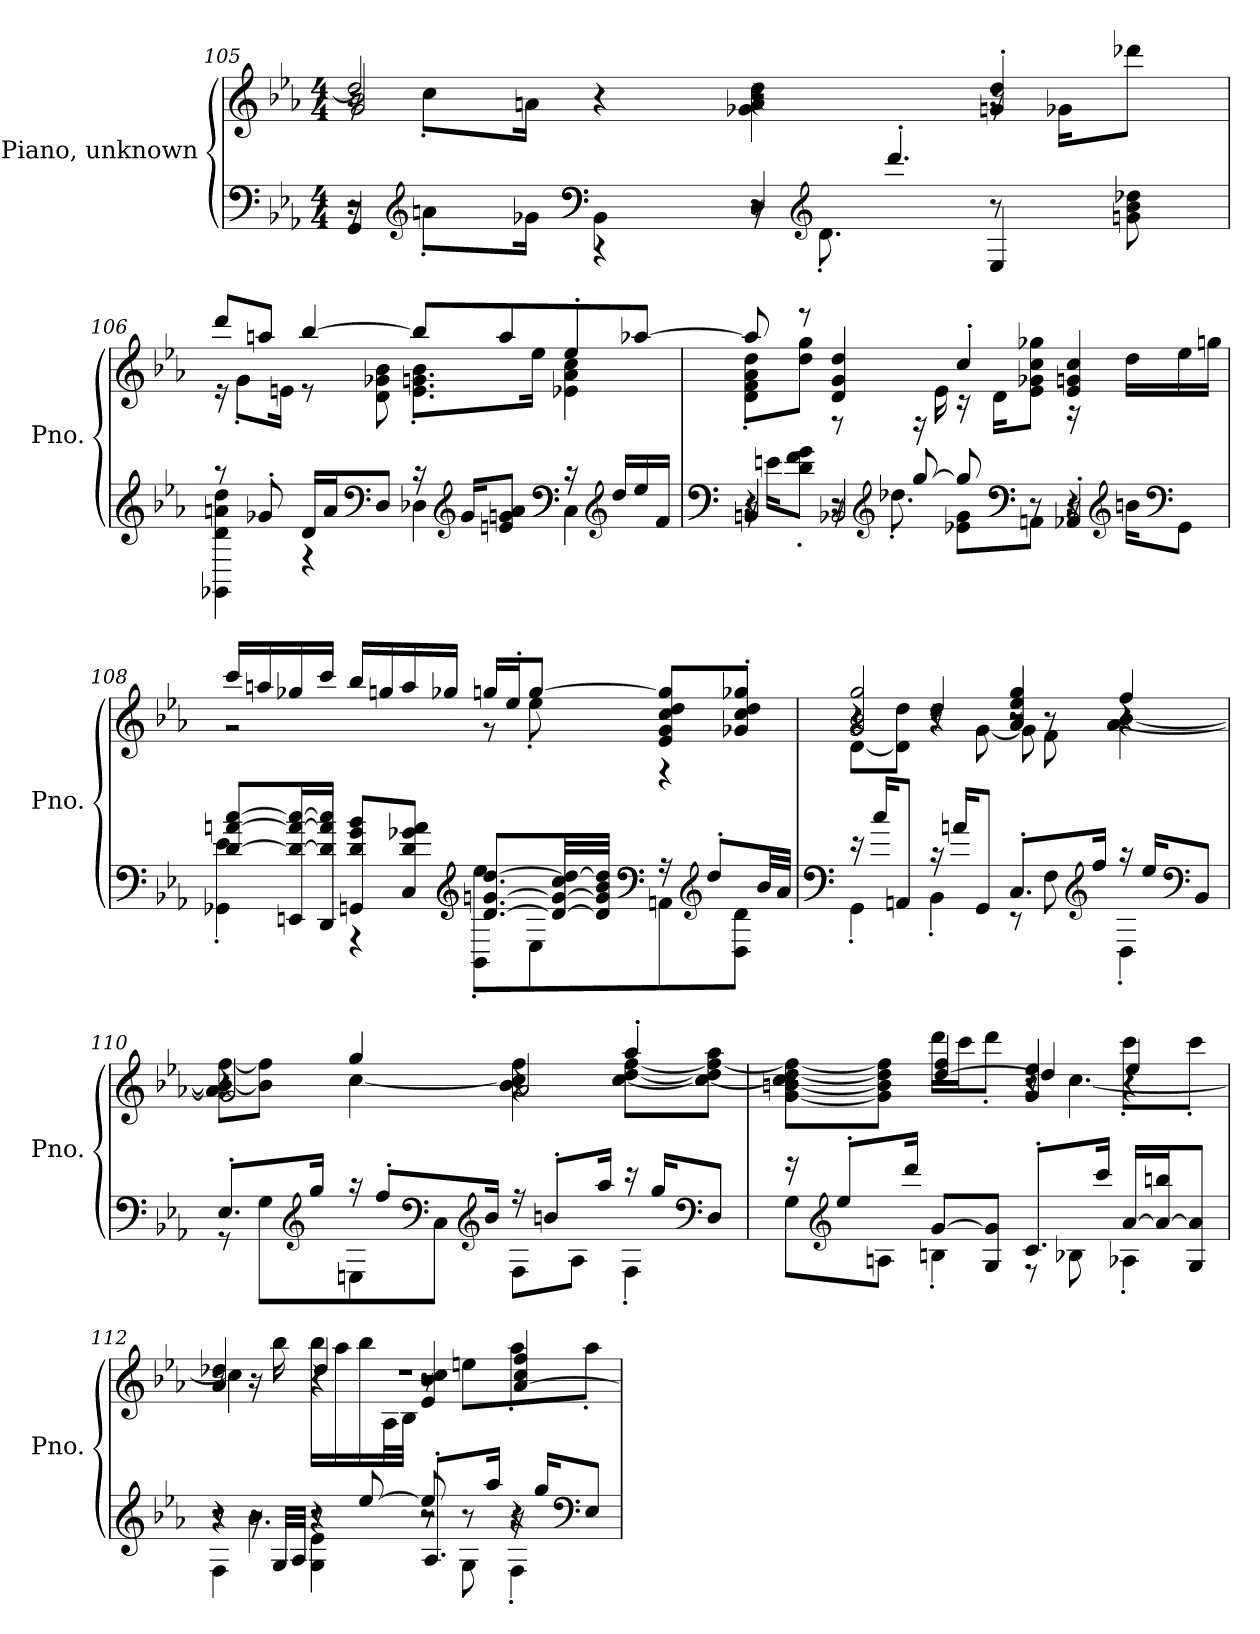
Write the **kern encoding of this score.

**kern	**kern
*part1	*part1
*staff2	*staff1
*I"Piano, unknown	*
*I'Pno.	*
*clefF4	*clefG2
*k[b-e-a-]	*k[b-e-a-]
*M4/4	*M4/4
=105	=105
*^	*^
*	*^	*	*^
2r	16r	4GG/	2dd/]	16r	2g/ 2b-/
*clefG2	*	*	*	*	*
.	8an'\L	.	.	8cc'\L	.
.	16g-X\Jk	.	.	16an\Jk	.
*clefF4	*	*	*	*	*
.	4BB-\	4r	.	4r	.
8r	16r	4D/	2r	4g-X\ 4a\ 4dd\	4r
*clefG2	*	*	*	*	*
.	8.d'\	.	.	.	.
4.ddd'/	.	.	.	.	.
.	8r	4E-/	.	16r	4gn/' 4dd/'
.	.	.	.	16g-X\KL	.
.	8gn\ 8b-\ 8dd-X\	.	.	8ddd-X\J	.
*	*v	*v	*	*	*
*	*	*	*v	*v
!!LO:PB:g=z
=106	=106	=106	=106
8r	4GG-X\ 4d\ 4an\ 4dd\	8ddd/L	16r
.	.	.	8g'\L
8g-X'/	.	8aan/J	.
.	.	.	16en\Jk
16d/LL	4r	[4bb-/	8r
16a/J	.	.	.
*clefF4	*	*	*
8D/J	.	.	8d\ 8g-X\ 8b-\
16r	4D-X\	8bb-/L]	8.e\' 8.gn\' 8.b-\'L
*clefG2	*	*	*
16g-/KL	.	.	.
8en/ 8gn/ 8a/J	.	8aa/	.
.	.	.	16ee-\Jk
*clefF4	*	*	*
16r	4C\	8ee-'/	4e-X\ 4a-\ 4cc\
*clefG2	*	*	*
16dd/LL	.	.	.
16ee-/	.	[8aa-X/J	.
16f/JJ	.	.	.
*v	*v	*	*
!!LO:LB:g=z	!!
=107	=107	=107
*clefF4	*	*
*^	*	*
*	*^	*	*
4r	16r	4BBn/	8aa-/]	8d\' 8f\' 8a-\' 8dd\'L
.	16en\KL	.	.	.
.	8d\' 8f\' 8g\'J	.	8r	8dd\ 8gg\J
8r	16r	2BB-X/	4d/ 4g/ 4dd/	8r
*clefG2	*	*	*	*
.	8.dd-X'\	.	.	.
[8gg/	.	.	.	16r
.	.	.	.	16e-\
8gg/]	8e-X\ 8g\L	.	4cc'/	16r
.	.	.	.	16d\KL
*clefF4	*	*	*	*
8r	8AAn\J	.	.	8e-\ 8g-X\ 8cc\ 8gg-X\J
4r	16r	4AA-X'/	4e-/ 4gn/ 4cc/	16r
*clefG2	*	*	*	*
.	16bn\KL	.	.	16dd\LL
*clefF4	*	*	*	*
.	8GG\J	.	.	16ee-\
.	.	.	.	16ggn\JJ
*	*v	*v	*	*
!!LO:LB:g=z	!!
=108	=108	=108	=108
[8d/ [8an/ [8cc/L	4GG-X\' 4e-\'	16ccc/LL	2r
.	.	16aan/	.
16EEn/ 16d/_ 16a/_ 16cc/_L	.	16gg-X/	.
16DD/ 16d/] 16a/] 16cc/]JJ	.	16ccc/JJ	.
8GGn/ 8d/ 8g/ 8b-/L	4r	16bb-/LL	.
.	.	16ggn/	.
8C/ 8d/ 8g-X/ 8a/J	.	16aa/	.
.	.	16gg-X/JJ	.
*clefG2	*	*	*
[8.d/ [8.gn/ [8.dd/L	8BB-\' 8ee-\'L	16ggn/LL	8r
.	.	16ee-'/J	.
.	8E-\	[8gg/J	8ee-'\
32d/_ 32g/_ 32cc/ 32dd/_LL	.	.	.
32d/] 32g/] 32b-/ 32dd/]JJJ	.	.	.
*clefF4	*	*	*
16r	8AAn\	8e-/ 8g/ 8cc/ 8dd/ 8gg/]L	4r
*clefG2	*	*	*
8dd'/L	.	.	.
.	8D\ 8d\J	8g-X/' 8cc/' 8dd/' 8gg-X/'J	.
32b-/LL	.	.	.
32a/JJJ	.	.	.
*	*	*v	*v
!!LO:LB:g=z
=109	=109	=109
*clefF4	*	*
*	*	*^
*	*	*	*^
*	*	*	*	*^
16r	4GG'\	4r	[8d\L	2g/ 2b-/ 2gg/	4r
16cc/KL	.	.	.	.	.
8AAn/J	.	.	8d\] 8dd\J	.	.
16r	4BB-'\	4dd/	4r	.	8r
16an/KL	.	.	.	.	.
8GG/J	.	.	.	.	[8g\
8.C'/L	8r	4a-/ 4ee-/ 4gg/	8r	2r	8g\]
.	8F\	.	8f\	.	8r
*clefG2	*	*	*	*	*
16ff/Jk	.	.	.	.	.
16r	4D'\	4ff/	[4a-\ [4b-\	.	4r
16ee-/KL	.	.	.	.	.
*clefF4	*	*	*	*	*
8BB-/J	.	.	.	.	.
*	*	*	*	*v	*v
=110	=110	=110	=110	=110
8.E-'/L	8r	4r	8a-\] 8b-\_ [8ff\L	2g/
.	8G\L	.	8b-\] 8ff\]J	.
*clefG2	*	*	*	*
16gg/Jk	.	.	.	.
16r	8En\	4gg/	[4cc\	.
8ff'/L	.	.	.	.
*clefF4	*	*	*	*
.	8C\J	.	.	.
*clefG2	*	*	*	*
16b-/Jk	.	.	.	.
16r	8F\L	4r	4b-\ 4cc\] 4ff\	2a-/
8bn'/L	.	.	.	.
.	8A-\J	.	.	.
16aa-/Jk	.	.	.	.
16r	4F'\	4aa-'/	[8cc\ [8dd\ [8ff\L	.
16gg/KL	.	.	.	.
*clefF4	*	*	*	*
8D/J	.	.	8cc\_ 8dd\] 8ff\_ 8aa-\J	.
!!LO:LB:g=z
=111	=111	=111	=111	=111
*	*	*	*	*^
16r	8G\L	2r	[8g\ [8bn\ 8cc\] [8dd\ 8ff\_L	4r	2r
*clefG2	*	*	*	*	*
8ee-'/L	.	.	.	.	.
.	8An\J	.	8g\] 8b\] 8dd\] 8ff\]J	.	.
16ddd/Jk	.	.	.	.	.
[8g/L	4Bn'\	.	16ddd\LL	[4dd/ 4ff/	.
.	.	.	16ccc\J	.	.
8G/ 8g/]J	.	.	8ddd'\J	.	.
8.c'/L	8r	4g/ 4ee-/	4r	4dd/]	8r
.	8B-X\	.	.	.	[4.cc\
16ccc/Jk	.	.	.	.	.
[16a-/LL	4A-X'\	4r	8ccc'\L	4ee-/	.
16a-/_ 16bbn/J	.	.	.	.	.
8G/ 8a-/]J	.	.	8ccc'\J	.	.
=112	=112	=112	=112	=112	=112
*^	*^	*	*	*	*
4r	8r	8r	4F\	1r	8r	4a-/ 4dd-X/	4cc\]
.	4.b-\	16r	.	.	16r	.	.
.	.	32G/LLL	.	.	16bb-\	.	.
.	.	32A-/JJJ	.	.	.	.	.
8r	.	4r	4G\ 4e-\	.	16bb-\LL	4dd-/	4r
.	.	.	.	.	16aa-\	.	.
[8ee-/	.	.	.	.	16bb-\	.	.
.	.	.	.	.	32A-\L	.	.
.	.	.	.	.	32B-\JJJ	.	.
8ee-/]	2r	8.A-'/L	8r	.	8r	4e-/ 4b-/ 4cc/	2r
8r	.	.	8G\	.	8een\L	.	.
.	.	16aa-/Jk	.	.	.	.	.
4r	.	16r	4F'\	.	8aa-'\	[4a-/ 4cc/ 4ff/	.
.	.	16gg/KL	.	.	.	.	.
*clefF4	*	*	*	*	*	*	*
.	.	8E-/J	.	.	8aa-'\J	.	.
*v	*v	*v	*v	*	*	*	*
*	*v	*v	*v	*v
=	=
*-	*-
